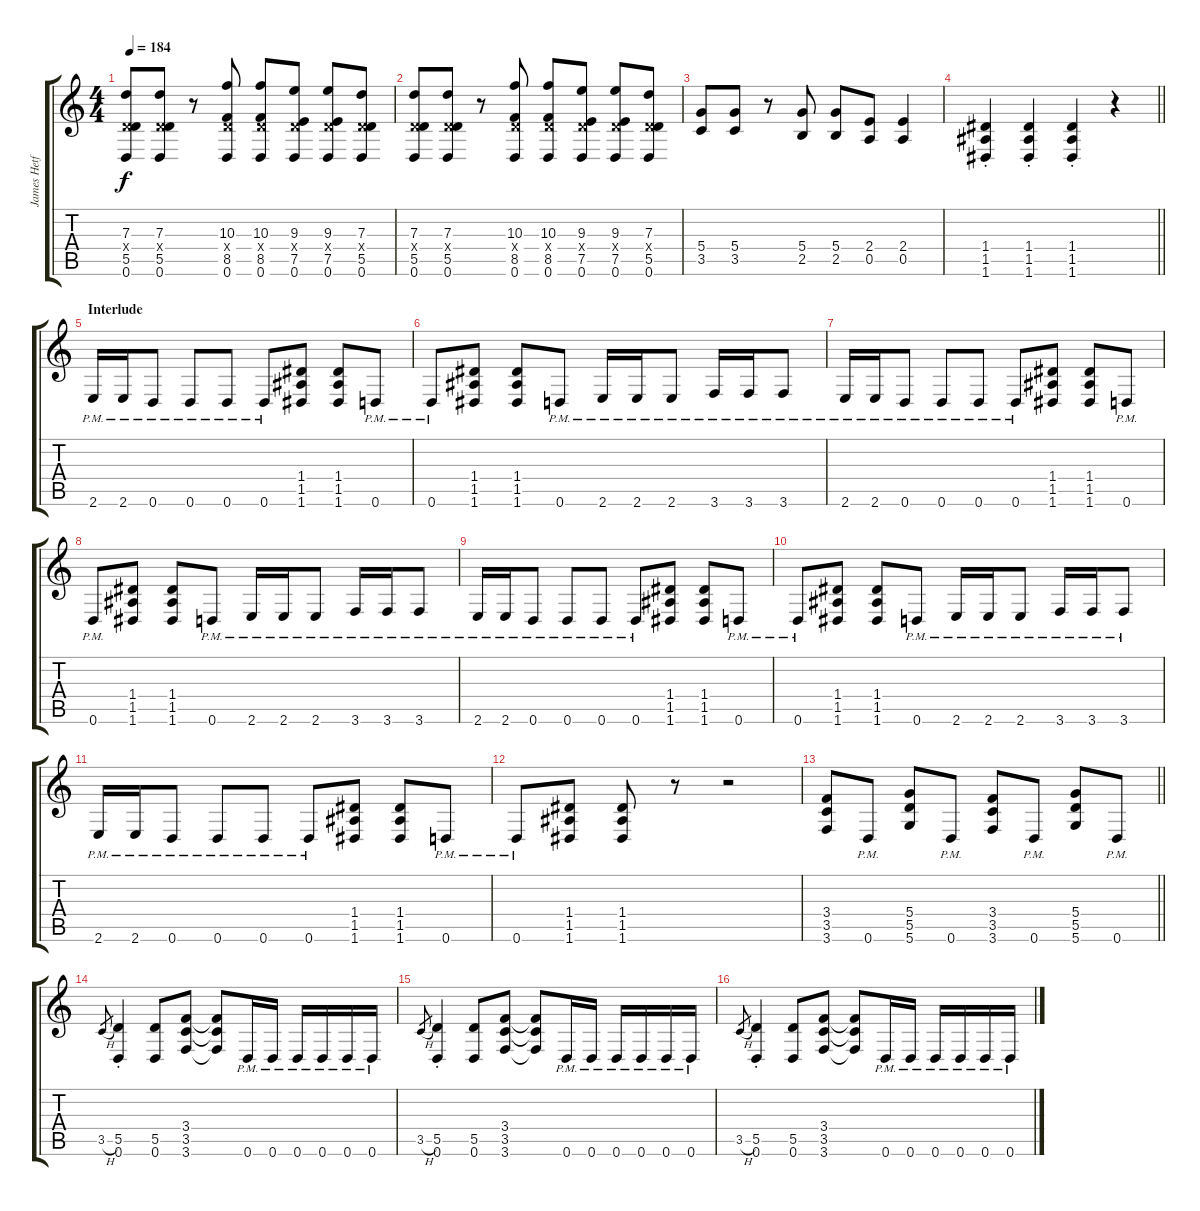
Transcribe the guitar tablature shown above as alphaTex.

\track ("James Hetfield" "James Hetf") {instrument distortionguitar}
\staff {score tabs}
\tuning (E4 B3 G3 D3 A2 D2) {hide}
\ts (4 4)
\tempo 184
\clef g2
\ks c
(7.3 0.4{x} 5.5 0.6).8{dy f} (7.3 0.4{x} 5.5 0.6).8 r.8 (10.3 0.4{x} 8.5 0.6).8 (10.3 0.4{x} 8.5 0.6).8 (9.3 0.4{x} 7.5 0.6).8 (9.3 0.4{x} 7.5 0.6).8 (7.3 0.4{x} 5.5 0.6).8 |
(7.3 0.4{x} 5.5 0.6).8 (7.3 0.4{x} 5.5 0.6).8 r.8 (10.3 0.4{x} 8.5 0.6).8 (10.3 0.4{x} 8.5 0.6).8 (9.3 0.4{x} 7.5 0.6).8 (9.3 0.4{x} 7.5 0.6).8 (7.3 0.4{x} 5.5 0.6).8 |
(5.4 3.5).8 (5.4 3.5).8 r.8 (5.4 2.5).8 (5.4 2.5).8 (2.4 0.5).8 (2.4 0.5).4 |
\barLineRight lightlight
(1.4{st} 1.5{st} 1.6{st}).4 (1.4{st} 1.5{st} 1.6{st}).4 (1.4{st} 1.5{st} 1.6{st}).4 r.4 |
\section ("" "Interlude")
2.6{pm}.16 2.6{pm}.16 0.6{pm}.8 0.6{pm}.8 0.6{pm}.8 0.6{pm}.8 (1.4 1.5 1.6).8 (1.4 1.5 1.6).8 0.6{pm}.8 |
0.6{pm}.8 (1.4 1.5 1.6).8 (1.4 1.5 1.6).8 0.6{pm}.8 2.6{pm}.16 2.6{pm}.16 2.6{pm}.8 3.6{pm}.16 3.6{pm}.16 3.6{pm}.8 |
2.6{pm}.16 2.6{pm}.16 0.6{pm}.8 0.6{pm}.8 0.6{pm}.8 0.6{pm}.8 (1.4 1.5 1.6).8 (1.4 1.5 1.6).8 0.6{pm}.8 |
0.6{pm}.8 (1.4 1.5 1.6).8 (1.4 1.5 1.6).8 0.6{pm}.8 2.6{pm}.16 2.6{pm}.16 2.6{pm}.8 3.6{pm}.16 3.6{pm}.16 3.6{pm}.8 |
2.6{pm}.16 2.6{pm}.16 0.6{pm}.8 0.6{pm}.8 0.6{pm}.8 0.6{pm}.8 (1.4 1.5 1.6).8 (1.4 1.5 1.6).8 0.6{pm}.8 |
0.6{pm}.8 (1.4 1.5 1.6).8 (1.4 1.5 1.6).8 0.6{pm}.8 2.6{pm}.16 2.6{pm}.16 2.6{pm}.8 3.6{pm}.16 3.6{pm}.16 3.6{pm}.8 |
2.6{pm}.16 2.6{pm}.16 0.6{pm}.8 0.6{pm}.8 0.6{pm}.8 0.6{pm}.8 (1.4 1.5 1.6).8 (1.4 1.5 1.6).8 0.6{pm}.8 |
0.6{pm}.8 (1.4 1.5 1.6).8 (1.4 1.5 1.6).8 r.8 r.2 |
\barLineRight lightlight
(3.4 3.5 3.6).8 0.6{pm}.8 (5.4 5.5 5.6).8 0.6{pm}.8 (3.4 3.5 3.6).8 0.6{pm}.8 (5.4 5.5 5.6).8 0.6{pm}.8 |
\section ("" "")
3.5{h}.8{gr} (5.5{st} 0.6{st}).4 (5.5 0.6).8 (3.4 3.5 3.6).8 (3.4{t} 3.5{t} 3.6{t}).8 0.6{pm}.16 0.6{pm}.16 0.6{pm}.16 0.6{pm}.16 0.6{pm}.16 0.6{pm}.16 |
3.5{h}.8{gr} (5.5{st} 0.6{st}).4 (5.5 0.6).8 (3.4 3.5 3.6).8 (3.4{t} 3.5{t} 3.6{t}).8 0.6{pm}.16 0.6{pm}.16 0.6{pm}.16 0.6{pm}.16 0.6{pm}.16 0.6{pm}.16 |
3.5{h}.8{gr} (5.5{st} 0.6{st}).4 (5.5 0.6).8 (3.4 3.5 3.6).8 (3.4{t} 3.5{t} 3.6{t}).8 0.6{pm}.16 0.6{pm}.16 0.6{pm}.16 0.6{pm}.16 0.6{pm}.16 0.6{pm}.16
